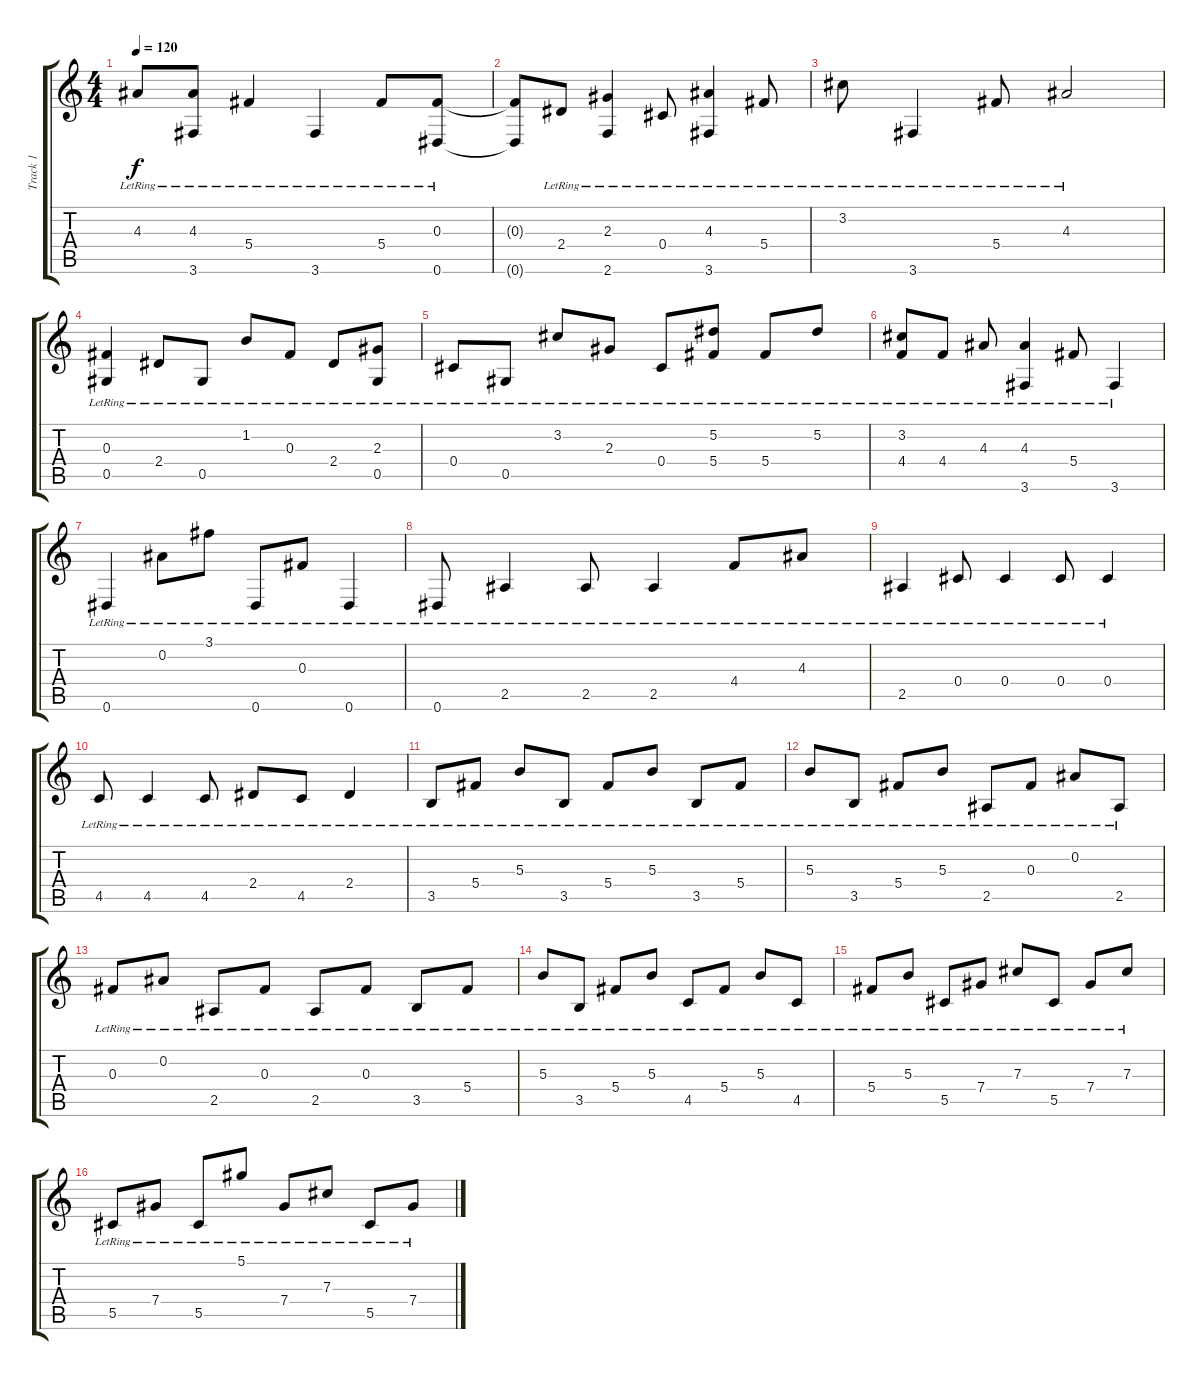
\track ("Track 1" "Track 1") {instrument acousticguitarsteel}
\staff {score tabs}
\tuning (Eb4 Bb3 Gb3 Db3 Ab2 Eb2) {hide}
\ts (4 4)
\tempo 120
\clef g2
\ks c
4.3{lr}.8{dy f} (4.3{lr} 3.6{lr}).8 5.4{lr}.4 3.6{lr}.4 5.4{lr}.8 (0.3{lr} 0.6{lr}).8 |
(0.3{t} 0.6{t}).8 2.4{lr}.8 (2.3{lr} 2.6{lr}).4 0.4{lr}.8 (4.3{lr} 3.6{lr}).4 5.4{lr}.8 |
3.2{lr}.8 3.6{lr}.4 5.4{lr}.8 4.3{lr}.2 |
(0.3{lr} 0.5{lr}).4 2.4{lr}.8 0.5{lr}.8 1.2{lr}.8 0.3{lr}.8 2.4{lr}.8 (2.3{lr} 0.5{lr}).8 |
0.4{lr}.8 0.5{lr}.8 3.2{lr}.8 2.3{lr}.8 0.4{lr}.8 (5.2{lr} 5.4{lr}).8 5.4{lr}.8 5.2{lr}.8 |
(3.2{lr} 4.4{lr}).8 4.4{lr}.8 4.3{lr}.8 (4.3{lr} 3.6{lr}).4 5.4{lr}.8 3.6{lr}.4 |
0.6{lr}.4 0.2{lr}.8 3.1{lr}.8 0.6{lr}.8 0.3{lr}.8 0.6{lr}.4 |
0.6{lr}.8 2.5{lr}.4 2.5{lr}.8 2.5{lr}.4 4.4{lr}.8 4.3{lr}.8 |
2.5{lr}.4 0.4{lr}.8 0.4{lr}.4 0.4{lr}.8 0.4{lr}.4 |
4.5{lr}.8 4.5{lr}.4 4.5{lr}.8 2.4{lr}.8 4.5{lr}.8 2.4{lr}.4 |
3.5{lr}.8 5.4{lr}.8 5.3{lr}.8 3.5{lr}.8 5.4{lr}.8 5.3{lr}.8 3.5{lr}.8 5.4{lr}.8 |
5.3{lr}.8 3.5{lr}.8 5.4{lr}.8 5.3{lr}.8 2.5{lr}.8 0.3{lr}.8 0.2{lr}.8 2.5{lr}.8 |
0.3{lr}.8 0.2{lr}.8 2.5{lr}.8 0.3{lr}.8 2.5{lr}.8 0.3{lr}.8 3.5{lr}.8 5.4{lr}.8 |
5.3{lr}.8 3.5{lr}.8 5.4{lr}.8 5.3{lr}.8 4.5{lr}.8 5.4{lr}.8 5.3{lr}.8 4.5{lr}.8 |
5.4{lr}.8 5.3{lr}.8 5.5{lr}.8 7.4{lr}.8 7.3{lr}.8 5.5{lr}.8 7.4{lr}.8 7.3{lr}.8 |
5.5{lr}.8 7.4{lr}.8 5.5{lr}.8 5.1{lr}.8 7.4{lr}.8 7.3{lr}.8 5.5{lr}.8 7.4{lr}.8
